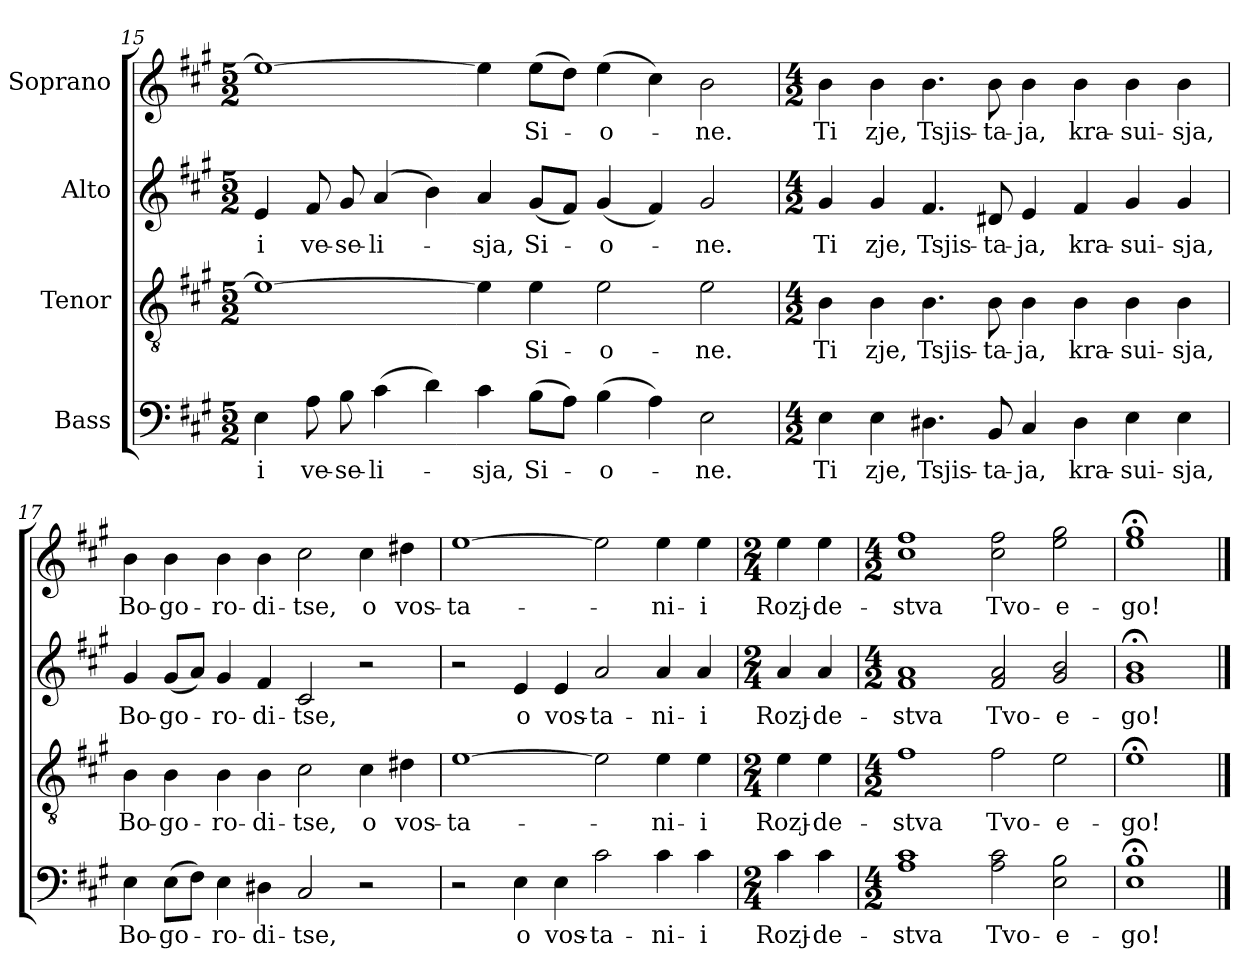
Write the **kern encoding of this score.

**kern	**text	**kern	**text	**kern	**text	**kern	**text
*part4	*part4	*part3	*part3	*part2	*part2	*part1	*part1
*staff4	*staff4	*staff3	*staff3	*staff2	*staff2	*staff1	*staff1
*I"Bass	*	*I"Tenor	*	*I"Alto	*	*I"Soprano	*
*clefF4	*	*clefGv2	*	*clefG2	*	*clefG2	*
*k[f#c#g#]	*	*k[f#c#g#]	*	*k[f#c#g#]	*	*k[f#c#g#]	*
*M5/2	*	*M5/2	*	*M5/2	*	*M5/2	*
=15	=15	=15	=15	=15	=15	=15	=15
!	!LO:LY:b	!	!	!	!LO:LY:b	!	!
4E\	i	1e_	.	4e/	i	1ee_	.
!	!LO:LY:b	!	!	!	!LO:LY:b	!	!
8A\	ve-	.	.	8f#/	ve-	.	.
!	!LO:LY:b	!	!	!	!LO:LY:b	!	!
8B\	-se-	.	.	8g#/	-se-	.	.
!	!LO:LY:b	!	!	!	!LO:LY:b	!	!
(>4c#\	-li-	.	.	(>4a/	-li-	.	.
4d\)	.	.	.	4b\)	.	.	.
!	!LO:LY:b	!	!	!	!LO:LY:b	!	!
4c#\	-sja,	4e\]	.	4a/	-sja,	4ee\]	.
!	!LO:LY:b	!	!LO:LY:b	!	!LO:LY:b	!	!LO:LY:b
(>8B\L	Si-	4e\	Si-	(<8g#/L	Si-	(>8ee\L	Si-
8A\J)	.	.	.	8f#/J)	.	8dd\J)	.
!	!LO:LY:b	!	!LO:LY:b	!	!LO:LY:b	!	!LO:LY:b
(>4B\	-o-	2e\	-o-	(<4g#/	-o-	(>4ee\	-o-
4A\)	.	.	.	4f#/)	.	4cc#\)	.
!	!LO:LY:b	!	!LO:LY:b	!	!LO:LY:b	!	!LO:LY:b
2E\	-ne.	2e\	-ne.	2g#/	-ne.	2b\	-ne.
!!LO:LB:g=z
=16	=16	=16	=16	=16	=16	=16	=16
*M4/2	*	*M4/2	*	*M4/2	*	*M4/2	*
!	!LO:LY:b	!	!LO:LY:b	!	!LO:LY:b	!	!LO:LY:b
4E\	Ti	4B\	Ti	4g#/	Ti	4b\	Ti
!	!LO:LY:b	!	!LO:LY:b	!	!LO:LY:b	!	!LO:LY:b
4E\	zje,	4B\	zje,	4g#/	zje,	4b\	zje,
!	!LO:LY:b	!	!LO:LY:b	!	!LO:LY:b	!	!LO:LY:b
4.D#X\	Tsjis-	4.B\	Tsjis-	4.f#/	Tsjis-	4.b\	Tsjis-
!	!LO:LY:b	!	!LO:LY:b	!	!LO:LY:b	!	!LO:LY:b
8BB/	-ta-	8B\	-ta-	8d#X/	-ta-	8b\	-ta-
!	!LO:LY:b	!	!LO:LY:b	!	!LO:LY:b	!	!LO:LY:b
4C#/	-ja,	4B\	-ja,	4e/	-ja,	4b\	-ja,
!	!LO:LY:b	!	!LO:LY:b	!	!LO:LY:b	!	!LO:LY:b
4D#\	kra-	4B\	kra-	4f#/	kra-	4b\	kra-
!	!LO:LY:b	!	!LO:LY:b	!	!LO:LY:b	!	!LO:LY:b
4E\	-sui-	4B\	-sui-	4g#/	-sui-	4b\	-sui-
!	!LO:LY:b	!	!LO:LY:b	!	!LO:LY:b	!	!LO:LY:b
4E\	-sja,	4B\	-sja,	4g#/	-sja,	4b\	-sja,
=17	=17	=17	=17	=17	=17	=17	=17
!	!LO:LY:b	!	!LO:LY:b	!	!LO:LY:b	!	!LO:LY:b
4E\	Bo-	4B\	Bo-	4g#/	Bo-	4b\	Bo-
!	!LO:LY:b	!	!LO:LY:b	!	!LO:LY:b	!	!LO:LY:b
(>8E\L	-go-	4B\	-go-	(<8g#/L	-go-	4b\	-go-
8F#\J)	.	.	.	8a/J)	.	.	.
!	!LO:LY:b	!	!LO:LY:b	!	!LO:LY:b	!	!LO:LY:b
4E\	-ro-	4B\	-ro-	4g#/	-ro-	4b\	-ro-
!	!LO:LY:b	!	!LO:LY:b	!	!LO:LY:b	!	!LO:LY:b
4D#X\	-di-	4B\	-di-	4f#/	-di-	4b\	-di-
!	!LO:LY:b	!	!LO:LY:b	!	!LO:LY:b	!	!LO:LY:b
2C#/	-tse,	2c#\	-tse,	2c#/	-tse,	2cc#\	-tse,
!	!	!	!LO:LY:b	!	!	!	!LO:LY:b
2r	.	4c#\	o	2r	.	4cc#\	o
!	!	!	!LO:LY:b	!	!	!	!LO:LY:b
.	.	4d#X\	vos-	.	.	4dd#X\	vos-
=18	=18	=18	=18	=18	=18	=18	=18
!	!	!	!LO:LY:b	!	!	!	!LO:LY:b
2r	.	[1e	-ta-	2r	.	[1ee	-ta-
!	!LO:LY:b	!	!	!	!LO:LY:b	!	!
4E\	o	.	.	4e/	o	.	.
!	!LO:LY:b	!	!	!	!LO:LY:b	!	!
4E\	vos-	.	.	4e/	vos-	.	.
!	!LO:LY:b	!	!	!	!LO:LY:b	!	!
2c#\	-ta-	2e\]	.	2a/	-ta-	2ee\]	.
!	!LO:LY:b	!	!LO:LY:b	!	!LO:LY:b	!	!LO:LY:b
4c#\	-ni-	4e\	-ni-	4a/	-ni-	4ee\	-ni-
!	!LO:LY:b	!	!LO:LY:b	!	!LO:LY:b	!	!LO:LY:b
4c#\	-i	4e\	-i	4a/	-i	4ee\	-i
=19	=19	=19	=19	=19	=19	=19	=19
*M2/4	*	*M2/4	*	*M2/4	*	*M2/4	*
!	!LO:LY:b	!	!LO:LY:b	!	!LO:LY:b	!	!LO:LY:b
4c#\	Rozj-	4e\	Rozj-	4a/	Rozj-	4ee\	Rozj-
!	!LO:LY:b	!	!LO:LY:b	!	!LO:LY:b	!	!LO:LY:b
4c#\	-de-	4e\	-de-	4a/	-de-	4ee\	-de-
=20	=20	=20	=20	=20	=20	=20	=20
*M4/2	*	*M4/2	*	*M4/2	*	*M4/2	*
!	!LO:LY:b	!	!LO:LY:b	!	!LO:LY:b	!	!LO:LY:b
1A 1c#	-stva	1f#	-stva	1f# 1a	-stva	1cc# 1ff#	-stva
!	!LO:LY:b	!	!LO:LY:b	!	!LO:LY:b	!	!LO:LY:b
2A\ 2c#\	Tvo-	2f#\	Tvo-	2f#/ 2a/	Tvo-	2cc#\ 2ff#\	Tvo-
!	!LO:LY:b	!	!LO:LY:b	!	!LO:LY:b	!	!LO:LY:b
2E\ 2B\	-e-	2e\	-e-	2g#/ 2b/	-e-	2ee\ 2gg#\	-e-
=21	=21	=21	=21	=21	=21	=21	=21
!	!LO:LY:b	!	!LO:LY:b	!	!LO:LY:b	!	!LO:LY:b
1E;< 1B;<	-go!	1e;<	-go!	1g#;< 1b;<	-go!	1ee;< 1gg#;<	-go!
==	==	==	==	==	==	==	==
*-	*-	*-	*-	*-	*-	*-	*-
